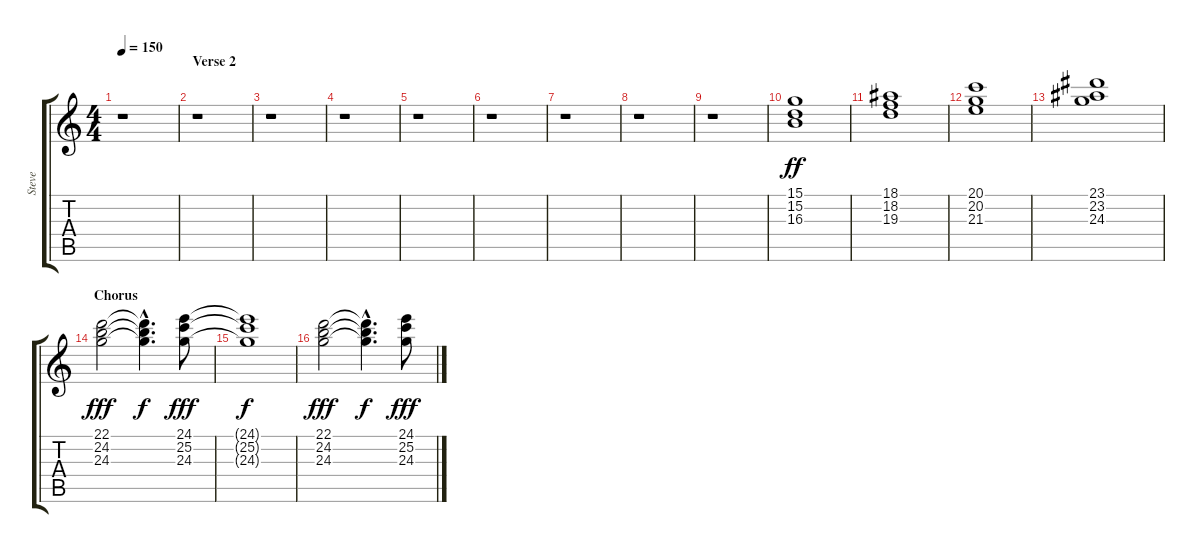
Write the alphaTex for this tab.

\track ("Steve" "Steve") {instrument rockorgan}
\staff {score tabs}
\tuning (E4 B3 G3 D3 A2 E2) {hide}
\ts (4 4)
\tempo 150
\clef g2
\ks c
r.1{dy f} |
\section ("" "Verse 2")
r.1 |
r.1 |
r.1 |
r.1 |
r.1 |
r.1 |
r.1 |
r.1 |
(15.1 15.2 16.3).1{dy ff} |
(18.1 18.2 19.3).1 |
(20.1 20.2 21.3).1 |
(23.1 23.2 24.3).1 |
\section ("" "Chorus")
(22.1 24.2 24.3).2{dy fff volume 12} (22.1{hac t} 24.2{hac t} 24.3{hac t}).4{d dy f} (24.1 25.2 24.3).8{dy fff} |
(24.1{t} 25.2{t} 24.3{t}).1{dy f} |
(22.1 24.2 24.3).2{dy fff} (22.1{hac t} 24.2{hac t} 24.3{hac t}).4{d dy f} (24.1 25.2 24.3).8{dy fff}
